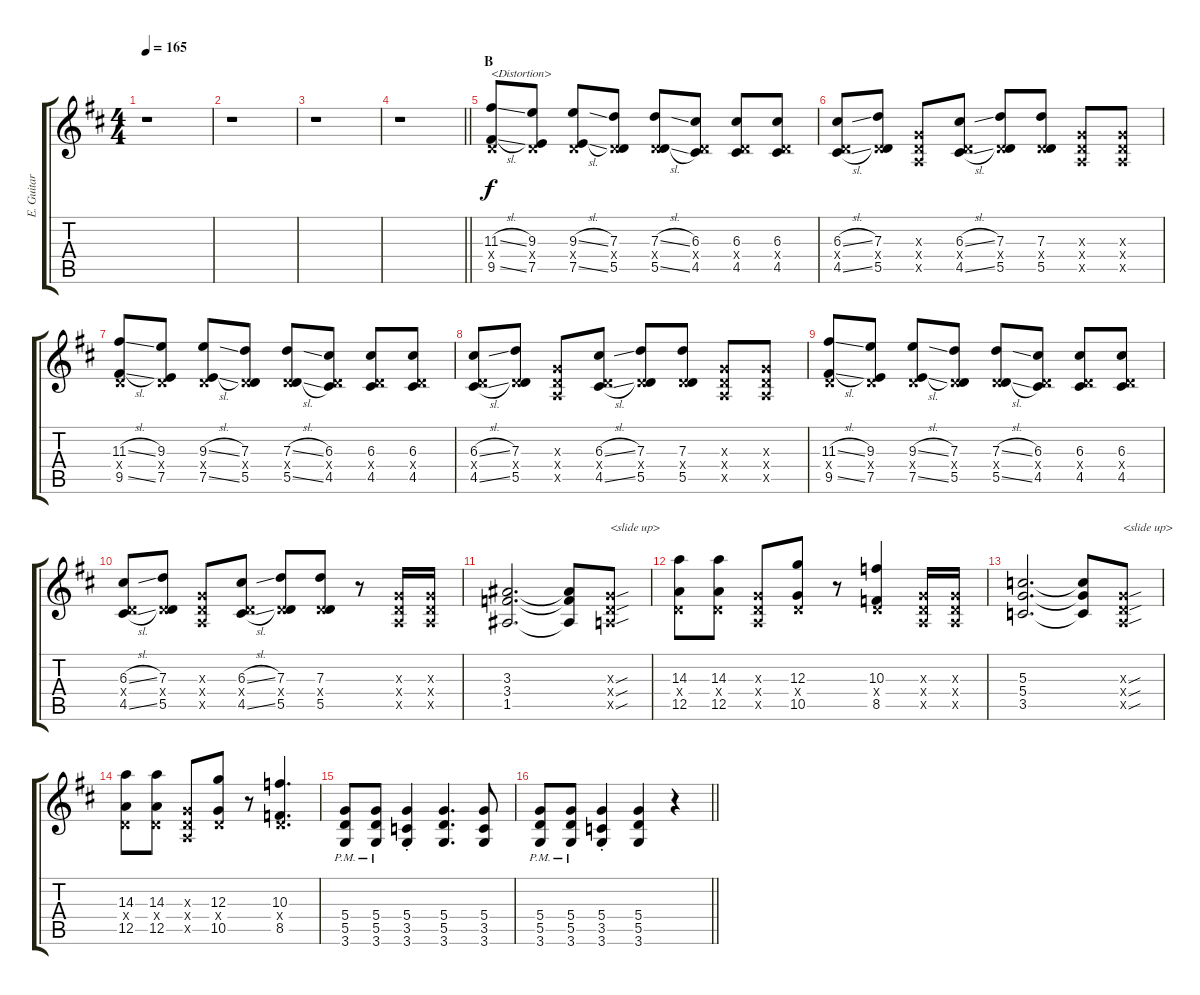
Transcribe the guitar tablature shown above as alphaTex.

\track ("E. Guitar I" "E. Guitar ") {instrument electricguitarclean}
\staff {score tabs}
\tuning (E4 B3 G3 D3 A2 E2) {hide}
\ts (4 4)
\tempo 165
\clef g2
\ks d
r.1{dy f} |
r.1 |
r.1 |
\barLineRight lightlight
r.1 |
\section ("" "B")
(11.3{sl} 0.4{x} 9.5{sl}).8{txt "<Distortion>" instrument overdrivenguitar} (9.3 0.4{x} 7.5).8 (9.3{sl} 0.4{x} 7.5{sl}).8 (7.3 0.4{x} 5.5).8 (7.3{sl} 0.4{x} 5.5{sl}).8 (6.3 0.4{x} 4.5).8 (6.3 0.4{x} 4.5).8 (6.3 0.4{x} 4.5).8 |
(6.3{sl} 0.4{x} 4.5{sl}).8 (7.3 0.4{x} 5.5).8 (0.3{x} 0.4{x} 0.5{x}).8 (6.3{sl} 0.4{x} 4.5{sl}).8 (7.3 0.4{x} 5.5).8 (7.3 0.4{x} 5.5).8 (0.3{x} 0.4{x} 0.5{x}).8 (0.3{x} 0.4{x} 0.5{x}).8 |
(11.3{sl} 0.4{x} 9.5{sl}).8 (9.3 0.4{x} 7.5).8 (9.3{sl} 0.4{x} 7.5{sl}).8 (7.3 0.4{x} 5.5).8 (7.3{sl} 0.4{x} 5.5{sl}).8 (6.3 0.4{x} 4.5).8 (6.3 0.4{x} 4.5).8 (6.3 0.4{x} 4.5).8 |
(6.3{sl} 0.4{x} 4.5{sl}).8 (7.3 0.4{x} 5.5).8 (0.3{x} 0.4{x} 0.5{x}).8 (6.3{sl} 0.4{x} 4.5{sl}).8 (7.3 0.4{x} 5.5).8 (7.3 0.4{x} 5.5).8 (0.3{x} 0.4{x} 0.5{x}).8 (0.3{x} 0.4{x} 0.5{x}).8 |
(11.3{sl} 0.4{x} 9.5{sl}).8 (9.3 0.4{x} 7.5).8 (9.3{sl} 0.4{x} 7.5{sl}).8 (7.3 0.4{x} 5.5).8 (7.3{sl} 0.4{x} 5.5{sl}).8 (6.3 0.4{x} 4.5).8 (6.3 0.4{x} 4.5).8 (6.3 0.4{x} 4.5).8 |
(6.3{sl} 0.4{x} 4.5{sl}).8 (7.3 0.4{x} 5.5).8 (0.3{x} 0.4{x} 0.5{x}).8 (6.3{sl} 0.4{x} 4.5{sl}).8 (7.3 0.4{x} 5.5).8 (7.3 0.4{x} 5.5).8 r.8 (0.3{x} 0.4{x} 0.5{x}).16 (0.3{x} 0.4{x} 0.5{x}).16 |
(3.3 3.4 1.5).2{d} (3.3{t} 3.4{t} 1.5{t}).8 (0.3{sou x} 0.4{sou x} 0.5{sou x}).8{txt "<slide up>"} |
(14.3 0.4{x} 12.5).8 (14.3 0.4{x} 12.5).8 (0.3{x} 0.4{x} 0.5{x}).8 (12.3 0.4{x} 10.5).8 r.8 (10.3 0.4{x} 8.5).4 (0.3{x} 0.4{x} 0.5{x}).16 (0.3{x} 0.4{x} 0.5{x}).16 |
(5.3 5.4 3.5).2{d} (5.3{t} 5.4{t} 3.5{t}).8 (0.3{sou x} 0.4{sou x} 0.5{sou x}).8{txt "<slide up>"} |
(14.3 0.4{x} 12.5).8 (14.3 0.4{x} 12.5).8 (0.3{x} 0.4{x} 0.5{x}).8 (12.3 0.4{x} 10.5).8 r.8 (10.3 0.4{x} 8.5).4{d} |
(5.4{pm} 5.5{pm} 3.6{pm}).8 (5.4{pm} 5.5{pm} 3.6{pm}).8 (5.4{st} 3.5{st} 3.6{st}).4 (5.4 5.5 3.6).4{d} (5.4 3.5 3.6).8 |
\barLineRight lightlight
(5.4{pm} 5.5{pm} 3.6{pm}).8 (5.4{pm} 5.5{pm} 3.6{pm}).8 (5.4{st} 3.5{st} 3.6{st}).4 (5.4 5.5 3.6).4 r.4
